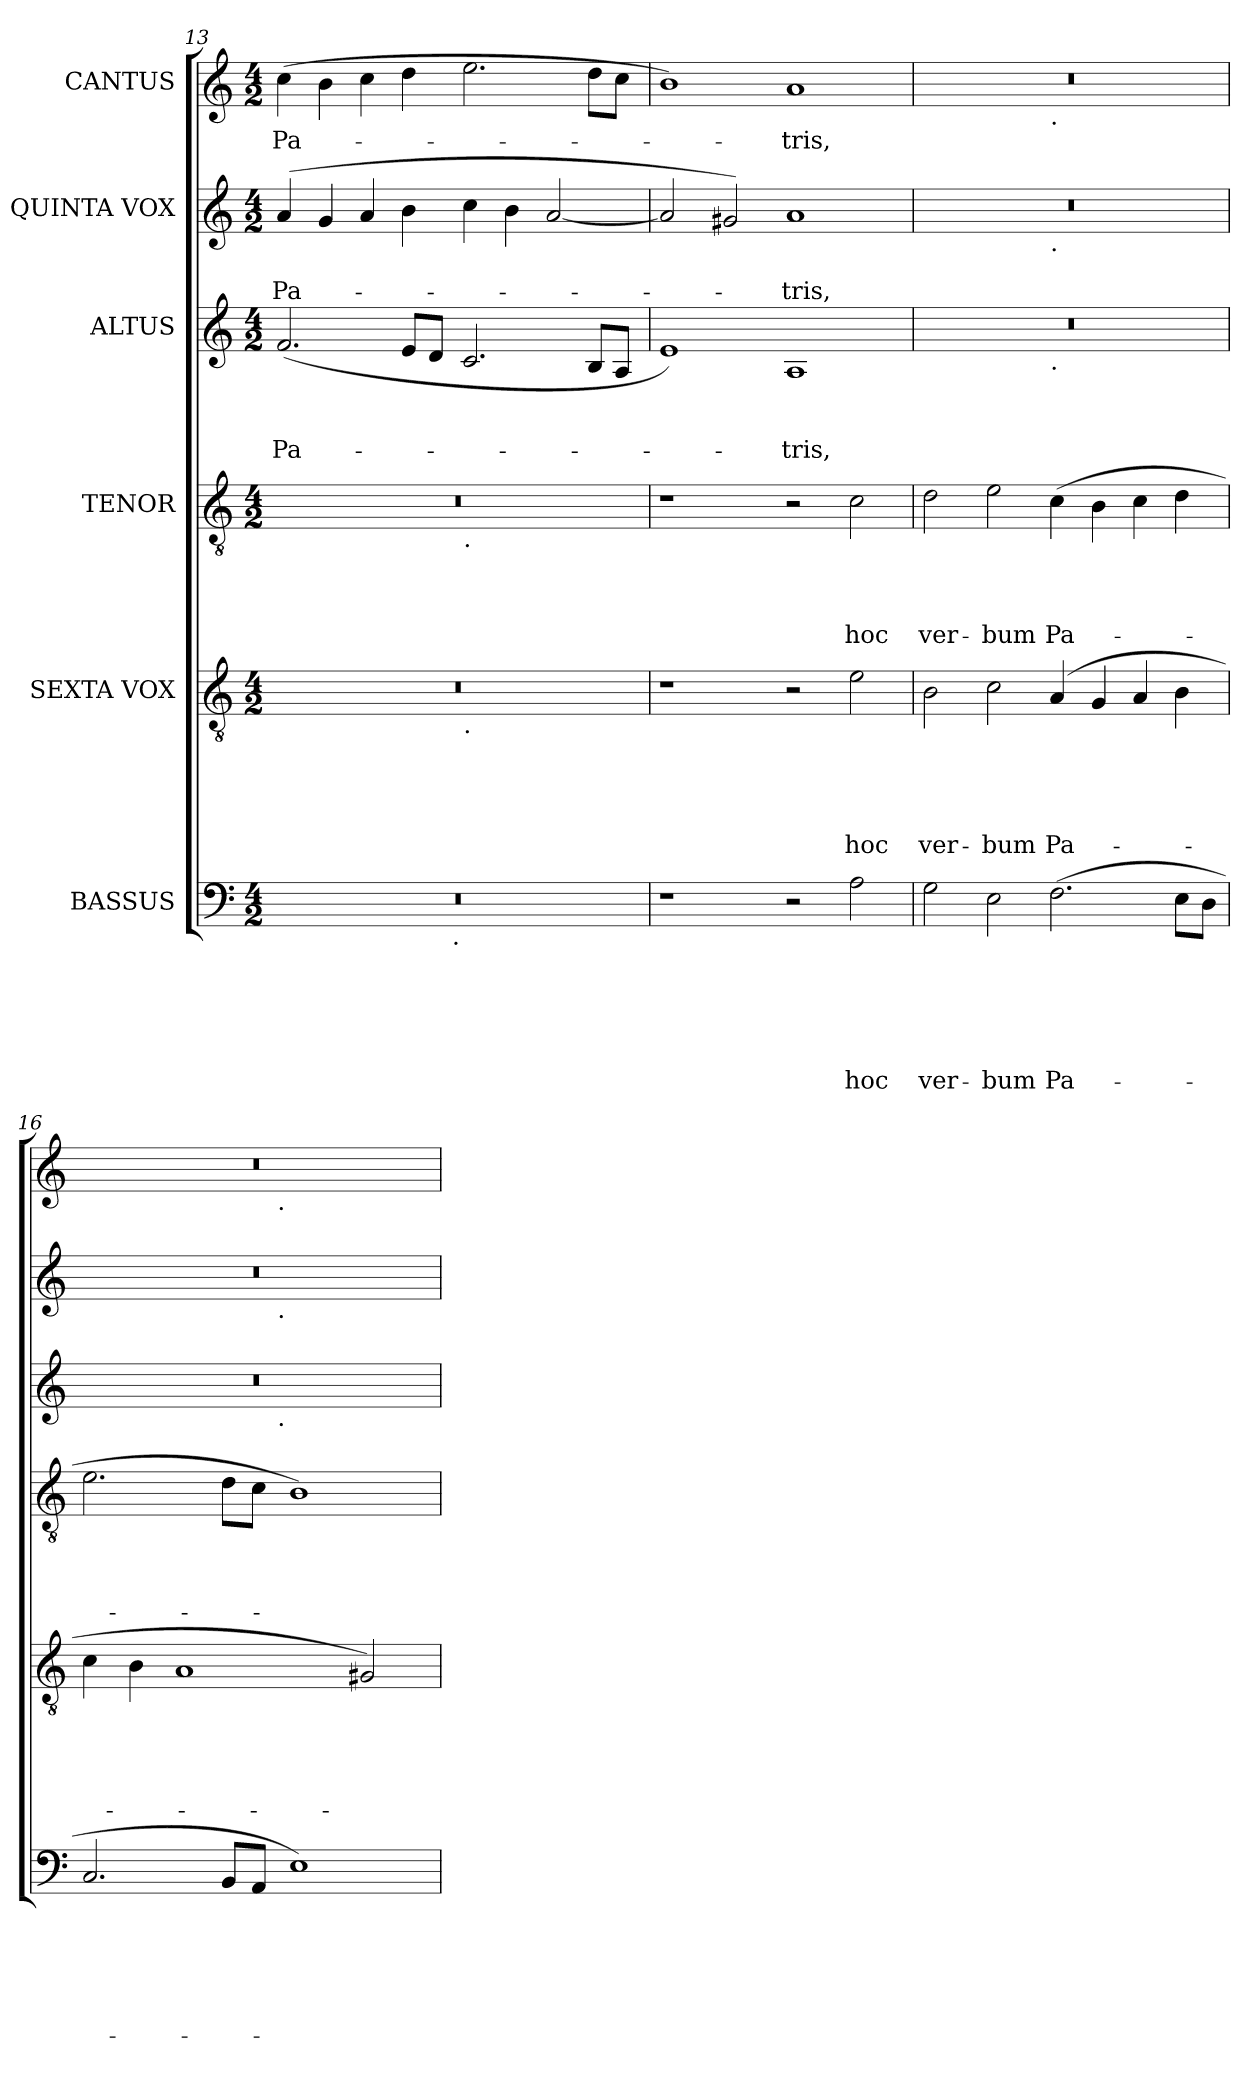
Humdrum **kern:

**kern	**text	**text	**text	**text	**text	**text	**kern	**text	**text	**text	**text	**text	**kern	**text	**text	**text	**text	**kern	**text	**text	**text	**kern	**text	**text	**kern	**text
*part6	*part6	*part6	*part6	*part6	*part6	*part6	*part5	*part5	*part5	*part5	*part5	*part5	*part4	*part4	*part4	*part4	*part4	*part3	*part3	*part3	*part3	*part2	*part2	*part2	*part1	*part1
*staff6	*staff6	*staff6	*staff6	*staff6	*staff6	*staff6	*staff5	*staff5	*staff5	*staff5	*staff5	*staff5	*staff4	*staff4	*staff4	*staff4	*staff4	*staff3	*staff3	*staff3	*staff3	*staff2	*staff2	*staff2	*staff1	*staff1
*I"BASSUS	*	*	*	*	*	*	*I"SEXTA VOX	*	*	*	*	*	*I"TENOR	*	*	*	*	*I"ALTUS	*	*	*	*I"QUINTA VOX	*	*	*I"CANTUS	*
!!LO:PB:g=z
*clefF4	*	*	*	*	*	*	*clefGv2	*	*	*	*	*	*clefGv2	*	*	*	*	*clefG2	*	*	*	*clefG2	*	*	*clefG2	*
*k[]	*	*	*	*	*	*	*k[]	*	*	*	*	*	*k[]	*	*	*	*	*k[]	*	*	*	*k[]	*	*	*k[]	*
*C:	*	*	*	*	*	*	*C:	*	*	*	*	*	*C:	*	*	*	*	*C:	*	*	*	*C:	*	*	*C:	*
*M4/2	*	*	*	*	*	*	*M4/2	*	*	*	*	*	*M4/2	*	*	*	*	*M4/2	*	*	*	*M4/2	*	*	*M4/2	*
=13	=13	=13	=13	=13	=13	=13	=13	=13	=13	=13	=13	=13	=13	=13	=13	=13	=13	=13	=13	=13	=13	=13	=13	=13	=13	=13
!	!	!	!	!	!	!	!	!	!	!	!	!	!	!	!	!	!	!	!	!	!LO:LY:b	!	!	!LO:LY:b	!	!LO:LY:b
*^	*	*	*	*	*	*	*^	*	*	*	*	*	*^	*	*	*	*	*	*	*	*	*	*	*	*	*
0r	2ryy	.	.	.	.	.	.	0r	1ryy	.	.	.	.	.	0r	1ryy	.	.	.	.	(<2.f/	.	.	Pa-	(4a/	.	Pa-	(>4cc\	Pa-
.	.	.	.	.	.	.	.	.	.	.	.	.	.	.	.	.	.	.	.	.	.	.	.	.	4g/	.	.	4b\	.
.	4...ryy	.	.	.	.	.	.	.	.	.	.	.	.	.	.	.	.	.	.	.	.	.	.	.	4a/	.	.	4cc\	.
.	.	.	.	.	.	.	.	.	.	.	.	.	.	.	.	.	.	.	.	.	8e/L	.	.	.	4b\	.	.	4dd\	.
.	.	.	.	.	.	.	.	.	.	.	.	.	.	.	.	.	.	.	.	.	8d/J	.	.	.	.	.	.	.	.
!	!LO:TX:b:t=.	!	!	!	!	!	!	!	!	!	!	!	!	!	!	!	!	!	!	!	!	!	!	!	!	!	!	!	!
.	1ryy	.	.	.	.	.	.	.	.	.	.	.	.	.	.	.	.	.	.	.	.	.	.	.	.	.	.	.	.
!	!	!	!	!	!	!	!	!	!	!	!	!	!	!	!	!LO:TX:b:t=.	!	!	!	!	!	!	!	!	!	!	!	!	!
!	!	!	!	!	!	!	!	!	!LO:TX:b:t=.	!	!	!	!	!	!	!	!	!	!	!	!	!	!	!	!	!	!	!	!
.	.	.	.	.	.	.	.	.	1ryy	.	.	.	.	.	.	1ryy	.	.	.	.	2.c/	.	.	.	4cc\	.	.	2.ee\	.
.	.	.	.	.	.	.	.	.	.	.	.	.	.	.	.	.	.	.	.	.	.	.	.	.	4b\	.	.	.	.
.	.	.	.	.	.	.	.	.	.	.	.	.	.	.	.	.	.	.	.	.	.	.	.	.	[<2a/	.	.	.	.
.	.	.	.	.	.	.	.	.	.	.	.	.	.	.	.	.	.	.	.	.	8B/L	.	.	.	.	.	.	8dd\L	.
.	.	.	.	.	.	.	.	.	.	.	.	.	.	.	.	.	.	.	.	.	8A/J	.	.	.	.	.	.	8cc\J	.
.	32ryy	.	.	.	.	.	.	.	.	.	.	.	.	.	.	.	.	.	.	.	.	.	.	.	.	.	.	.	.
*v	*v	*	*	*	*	*	*	*	*	*	*	*	*	*	*v	*v	*	*	*	*	*	*	*	*	*	*	*	*	*
*	*	*	*	*	*	*	*v	*v	*	*	*	*	*	*	*	*	*	*	*	*	*	*	*	*	*	*	*
=14	=14	=14	=14	=14	=14	=14	=14	=14	=14	=14	=14	=14	=14	=14	=14	=14	=14	=14	=14	=14	=14	=14	=14	=14	=14	=14
1r	.	.	.	.	.	.	1r	.	.	.	.	.	1r	.	.	.	.	1e)	.	.	.	2a/]	.	.	1b)	.
.	.	.	.	.	.	.	.	.	.	.	.	.	.	.	.	.	.	.	.	.	.	2g#X/)	.	.	.	.
!	!	!	!	!	!	!	!	!	!	!	!	!	!	!	!	!	!	!	!	!	!LO:LY:b	!	!	!LO:LY:b	!	!LO:LY:b
2r	.	.	.	.	.	.	2r	.	.	.	.	.	2r	.	.	.	.	1A	.	.	-tris,	1a	.	-tris,	1a	-tris,
!	!	!	!	!	!	!LO:LY:b:rj	!	!	!	!	!	!LO:LY:b:rj	!	!	!	!	!LO:LY:b	!	!	!	!	!	!	!	!	!
2A\	.	.	.	.	.	hoc	2e\	.	.	.	.	hoc	2c\	.	.	.	hoc	.	.	.	.	.	.	.	.	.
=15	=15	=15	=15	=15	=15	=15	=15	=15	=15	=15	=15	=15	=15	=15	=15	=15	=15	=15	=15	=15	=15	=15	=15	=15	=15	=15
!	!	!	!	!	!	!LO:LY:b:rj	!	!	!	!	!	!LO:LY:b:rj	!	!	!	!	!LO:LY:b	!	!	!	!	!	!	!	!	!
*	*	*	*	*	*	*	*	*	*	*	*	*	*	*	*	*	*	*^	*	*	*	*^	*	*	*^	*
2G\	.	.	.	.	.	ver-	2B\	.	.	.	.	ver-	2d\	.	.	.	ver-	0r	1ryy	.	.	.	0r	1ryy	.	.	0r	1ryy	.
!	!	!	!	!	!	!LO:LY:b:rj	!	!	!	!	!	!LO:LY:b:rj	!	!	!	!	!LO:LY:b	!	!	!	!	!	!	!	!	!	!	!	!
2E\	.	.	.	.	.	-bum	2c\	.	.	.	.	-bum	2e\	.	.	.	-bum	.	.	.	.	.	.	.	.	.	.	.	.
!	!	!	!	!	!	!	!	!	!	!	!	!	!	!	!	!	!	!	!	!	!	!	!	!	!	!	!	!LO:TX:b:t=.	!
!	!	!	!	!	!	!	!	!	!	!	!	!	!	!	!	!	!	!	!	!	!	!	!	!LO:TX:b:t=.	!	!	!	!	!
!	!	!	!	!	!	!	!	!	!	!	!	!	!	!	!	!	!	!	!LO:TX:b:t=.	!	!	!	!	!	!	!	!	!	!
!	!	!	!	!	!	!LO:LY:b:rj	!	!	!	!	!	!LO:LY:b:rj	!	!	!	!	!LO:LY:b	!	!	!	!	!	!	!	!	!	!	!	!
(>2.F\	.	.	.	.	.	Pa-	(4A/	.	.	.	.	Pa-	(>4c\	.	.	.	Pa-	.	1ryy	.	.	.	.	1ryy	.	.	.	1ryy	.
.	.	.	.	.	.	.	4G/	.	.	.	.	.	4B\	.	.	.	.	.	.	.	.	.	.	.	.	.	.	.	.
.	.	.	.	.	.	.	4A/	.	.	.	.	.	4c\	.	.	.	.	.	.	.	.	.	.	.	.	.	.	.	.
8E\L	.	.	.	.	.	.	4B\	.	.	.	.	.	4d\	.	.	.	.	.	.	.	.	.	.	.	.	.	.	.	.
8D\J	.	.	.	.	.	.	.	.	.	.	.	.	.	.	.	.	.	.	.	.	.	.	.	.	.	.	.	.	.
=16	=16	=16	=16	=16	=16	=16	=16	=16	=16	=16	=16	=16	=16	=16	=16	=16	=16	=16	=16	=16	=16	=16	=16	=16	=16	=16	=16	=16	=16
2.C/	.	.	.	.	.	.	4c\	.	.	.	.	.	2.e\	.	.	.	.	0r	2ryy	.	.	.	0r	2ryy	.	.	0r	2ryy	.
.	.	.	.	.	.	.	4B\	.	.	.	.	.	.	.	.	.	.	.	.	.	.	.	.	.	.	.	.	.	.
.	.	.	.	.	.	.	1A	.	.	.	.	.	.	.	.	.	.	.	4...ryy	.	.	.	.	4...ryy	.	.	.	4...ryy	.
8BB/L	.	.	.	.	.	.	.	.	.	.	.	.	8d\L	.	.	.	.	.	.	.	.	.	.	.	.	.	.	.	.
8AA/J	.	.	.	.	.	.	.	.	.	.	.	.	8c\J	.	.	.	.	.	.	.	.	.	.	.	.	.	.	.	.
!	!	!	!	!	!	!	!	!	!	!	!	!	!	!	!	!	!	!	!	!	!	!	!	!	!	!	!	!LO:TX:b:t=.	!
!	!	!	!	!	!	!	!	!	!	!	!	!	!	!	!	!	!	!	!	!	!	!	!	!LO:TX:b:t=.	!	!	!	!	!
!	!	!	!	!	!	!	!	!	!	!	!	!	!	!	!	!	!	!	!LO:TX:b:t=.	!	!	!	!	!	!	!	!	!	!
.	.	.	.	.	.	.	.	.	.	.	.	.	.	.	.	.	.	.	1ryy	.	.	.	.	1ryy	.	.	.	1ryy	.
1E)	.	.	.	.	.	.	.	.	.	.	.	.	1B)	.	.	.	.	.	.	.	.	.	.	.	.	.	.	.	.
.	.	.	.	.	.	.	2G#X/)	.	.	.	.	.	.	.	.	.	.	.	.	.	.	.	.	.	.	.	.	.	.
.	.	.	.	.	.	.	.	.	.	.	.	.	.	.	.	.	.	.	32ryy	.	.	.	.	32ryy	.	.	.	32ryy	.
*	*	*	*	*	*	*	*	*	*	*	*	*	*	*	*	*	*	*v	*v	*	*	*	*	*	*	*	*v	*v	*
*	*	*	*	*	*	*	*	*	*	*	*	*	*	*	*	*	*	*	*	*	*	*v	*v	*	*	*	*
=	=	=	=	=	=	=	=	=	=	=	=	=	=	=	=	=	=	=	=	=	=	=	=	=	=	=
*-	*-	*-	*-	*-	*-	*-	*-	*-	*-	*-	*-	*-	*-	*-	*-	*-	*-	*-	*-	*-	*-	*-	*-	*-	*-	*-
